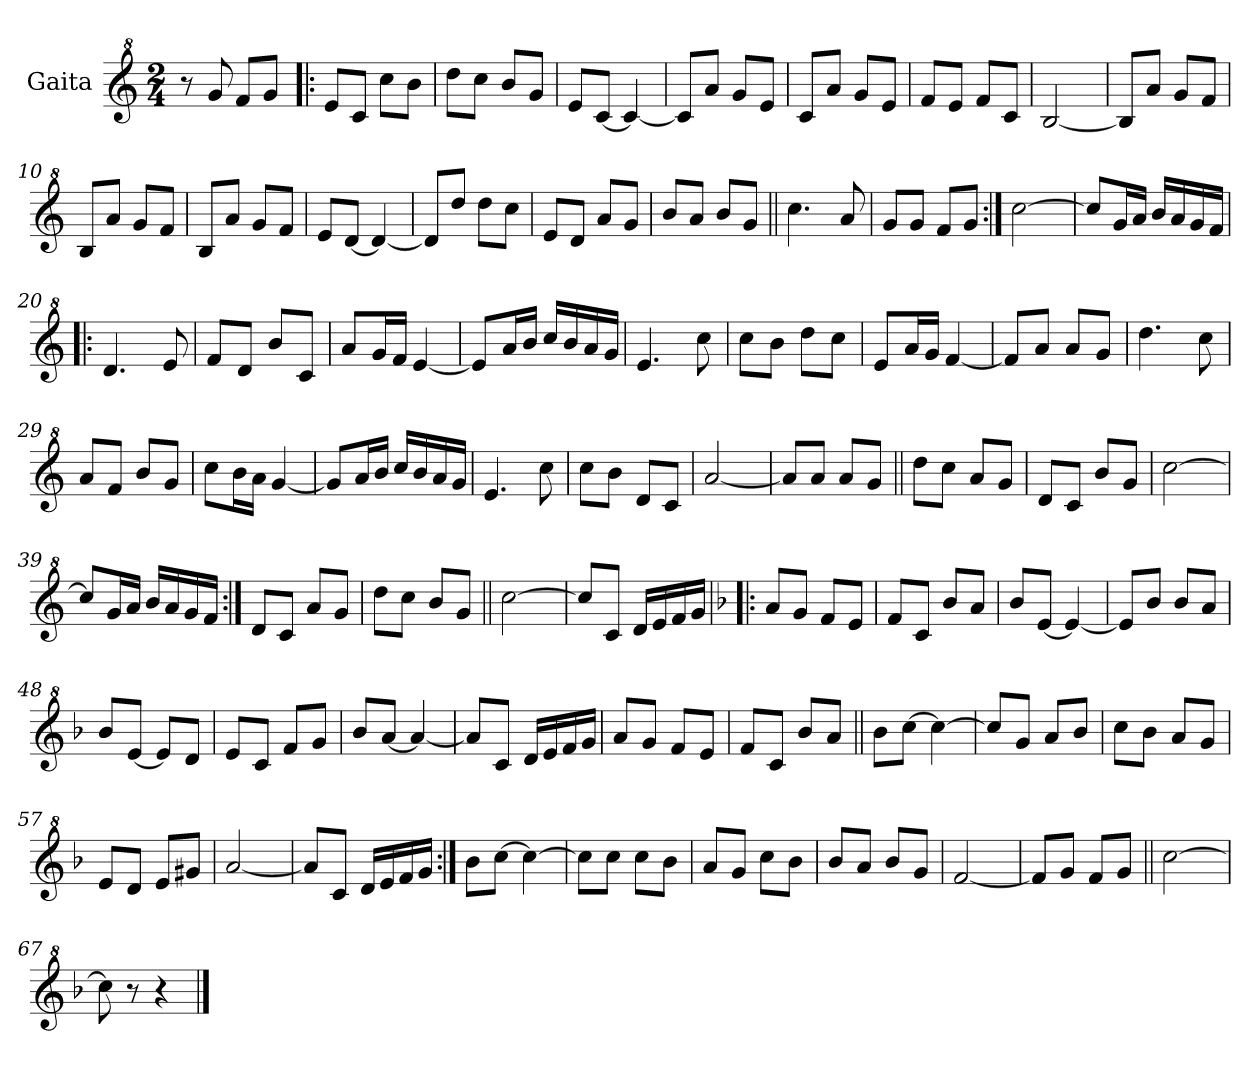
**kern
*part1
*staff1
*I"Gaita
*clefG^2
*k[]
*M2/4
*MM120
=1
8r
8gg/
8ff/L
8gg/J
=2!|:
8ee/L
8cc/J
8ccc\L
8bb\J
=3
8ddd\L
8ccc\J
8bb/L
8gg/J
=4
8ee/L
[8cc/J
4cc/_
=5
8cc/L]
8aa/J
8gg/L
8ee/J
=6
8cc/L
8aa/J
8gg/L
8ee/J
=7
8ff/L
8ee/J
8ff/L
8cc/J
=8
[2b/
=9
8b/L]
8aa/J
8gg/L
8ff/J
=10
8b/L
8aa/J
8gg/L
8ff/J
=11
8b/L
8aa/J
8gg/L
8ff/J
!!LO:LB:g=z
=12
8ee/L
[8dd/J
4dd/_
=13
8dd/L]
8ddd/J
8ddd\L
8ccc\J
=14
8ee/L
8dd/J
8aa/L
8gg/J
=15
*k[]
8bb/L
8aa/J
8bb/L
8gg/J
=16||
4.ccc\
8aa/
=17
8gg/L
8gg/J
8ff/L
8gg/J
=18:|!
[2ccc\
=19
8ccc/L]
16gg/L
16aa/JJ
16bb/LL
16aa/
16gg/
16ff/JJ
=20!|:
4.dd/
8ee/
=21
8ff/L
8dd/J
8bb/L
8cc/J
=22
8aa/L
16gg/L
16ff/JJ
[4ee/
!!LO:LB:g=z
=23
8ee/L]
16aa/L
16bb/JJ
16ccc/LL
16bb/
16aa/
16gg/JJ
=24
4.ee/
8ccc\
=25
8ccc\L
8bb\J
8ddd\L
8ccc\J
=26
8ee/L
16aa/L
16gg/JJ
[4ff/
=27
8ff/L]
8aa/J
8aa/L
8gg/J
=28
4.ddd\
8ccc\
=29
8aa/L
8ff/J
8bb/L
8gg/J
=30
8ccc\L
16bb\L
16aa\JJ
[4gg/
=31
8gg/L]
16aa/L
16bb/JJ
16ccc/LL
16bb/
16aa/
16gg/JJ
=32
4.ee/
8ccc\
=33
8ccc\L
8bb\J
8dd/L
8cc/J
!!LO:LB:g=z
=34
[2aa/
=35
8aa/L]
8aa/J
8aa/L
8gg/J
=36||
8ddd\L
8ccc\J
8aa/L
8gg/J
=37
8dd/L
8cc/J
8bb/L
8gg/J
=38
[2ccc\
=39
8ccc/L]
16gg/L
16aa/JJ
16bb/LL
16aa/
16gg/
16ff/JJ
=40:|!
8dd/L
8cc/J
8aa/L
8gg/J
=41
8ddd\L
8ccc\J
8bb/L
8gg/J
=42||
[2ccc\
=43
8ccc/L]
8cc/J
16dd/LL
16ee/
16ff/
16gg/JJ
!!LO:LB:g=z
=44!|:
*k[b-]
8aa/L
8gg/J
8ff/L
8ee/J
=45
8ff/L
8cc/J
8bb-/L
8aa/J
=46
8bb-/L
[8ee/J
4ee/_
=47
8ee/L]
8bb-/J
8bb-/L
8aa/J
=48
8bb-/L
[8ee/J
8ee/L]
8dd/J
=49
8ee/L
8cc/J
8ff/L
8gg/J
=50
8bb-/L
[8aa/J
4aa/_
=51
8aa/L]
8cc/J
16dd/LL
16ee/
16ff/
16gg/JJ
=52
8aa/L
8gg/J
8ff/L
8ee/J
=53
8ff/L
8cc/J
8bb-/L
8aa/J
=54||
8bb-\L
[8ccc\J
4ccc\_
!!LO:LB:g=z
=55
8ccc/L]
8gg/J
8aa/L
8bb-/J
=56
8ccc\L
8bb-\J
8aa/L
8gg/J
=57
8ee/L
8dd/J
8ee/L
8gg#X/J
=58
[2aa/
=59
8aa/L]
8cc/J
16dd/LL
16ee/
16ff/
16gg/JJ
=60:|!
8bb-\L
[8ccc\J
4ccc\_
=61
8ccc\L]
8ccc\J
8ccc\L
8bb-\J
=62
8aa/L
8gg/J
8ccc\L
8bb-\J
=63
8bb-/L
8aa/J
8bb-/L
8gg/J
=64
[2ff/
=65
8ff/L]
8gg/J
8ff/L
8gg/J
!!LO:LB:g=z
=66||
[2ccc\
=67
8ccc\]
8r
4r
==
*-
